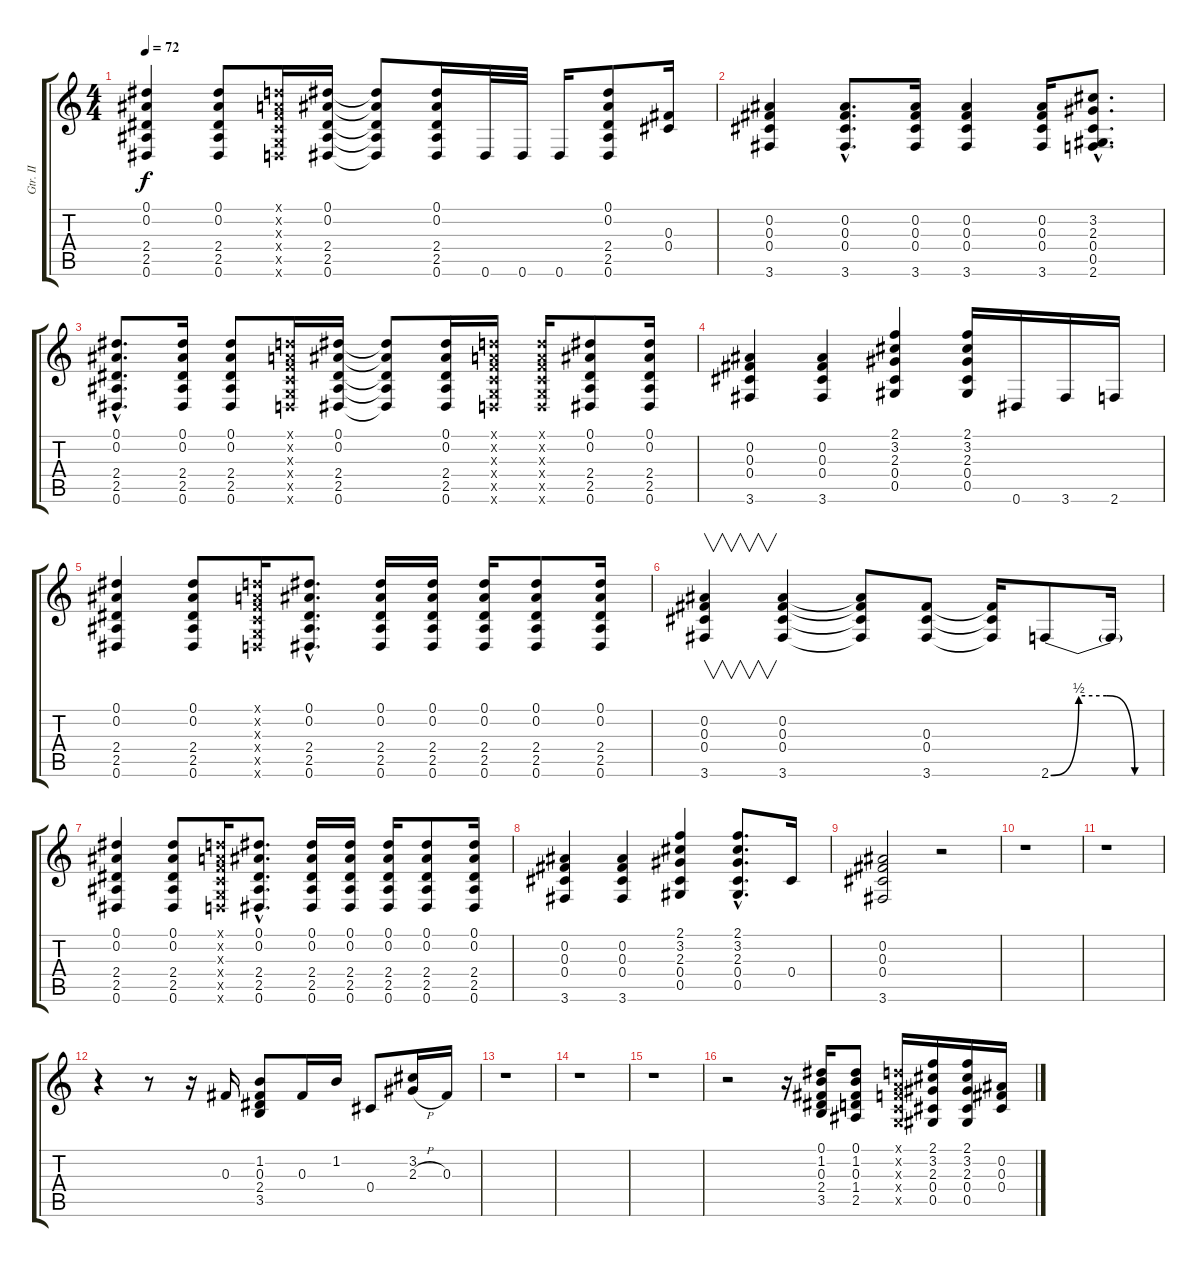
\track ("Gtr. II" "Gtr. II") {instrument electricguitarclean}
\staff {score tabs}
\tuning (Eb4 Bb3 Gb3 Db3 Ab2 Eb2) {hide}
\ts (4 4)
\tempo 72
\clef g2
\ks c
(0.1 0.2 2.4 2.5 0.6).4{dy f} (0.1 0.2 2.4 2.5 0.6).8 (-1.1{x} -1.2{x} -1.3{x} -1.4{x} -1.5{x} -1.6{x}).16 (0.1 0.2 2.4 2.5 0.6).16 (0.1{t} 0.2{t} 2.4{t} 2.5{t} 0.6{t}).8 (0.1 0.2 2.4 2.5 0.6).16 0.6.32 0.6.32 0.6.16 (0.1 0.2 2.4 2.5 0.6).8 (0.3 0.4).16 |
(0.2 0.3 0.4 3.6).4 (0.2{hac} 0.3{hac} 0.4{hac} 3.6{hac}).8{d} (0.2 0.3 0.4 3.6).16 (0.2 0.3 0.4 3.6).4 (0.2 0.3 0.4 3.6).16 (3.2{hac} 2.3{hac} 0.4{hac} 0.5{hac} 2.6{hac}).8{d} |
(0.1{hac} 0.2{hac} 2.4{hac} 2.5{hac} 0.6{hac}).8{d} (0.1 0.2 2.4 2.5 0.6).16 (0.1 0.2 2.4 2.5 0.6).8 (-1.1{x} -1.2{x} -1.3{x} -1.4{x} -1.5{x} -1.6{x}).16 (0.1 0.2 2.4 2.5 0.6).16 (0.1{t} 0.2{t} 2.4{t} 2.5{t} 0.6{t}).8 (0.1 0.2 2.4 2.5 0.6).16 (-1.1{x} -1.2{x} -1.3{x} -1.4{x} -1.5{x} -1.6{x}).16 (-1.1{x} -1.2{x} -1.3{x} -1.4{x} -1.5{x} -1.6{x}).16 (0.1 0.2 2.4 2.5 0.6).8 (0.1 0.2 2.4 2.5 0.6).16 |
(0.2 0.3 0.4 3.6).4 (0.2 0.3 0.4 3.6).4 (2.1 3.2 2.3 0.4 0.5).4 (2.1 3.2 2.3 0.4 0.5).16 0.6.16 3.6.16 2.6.16 |
(0.1 0.2 2.4 2.5 0.6).4 (0.1 0.2 2.4 2.5 0.6).8 (-1.1{x} -1.2{x} -1.3{x} -1.4{x} -1.5{x} -1.6{x}).16 (0.1{hac} 0.2{hac} 2.4{hac} 2.5{hac} 0.6{hac}).8{d} (0.1 0.2 2.4 2.5 0.6).16 (0.1 0.2 2.4 2.5 0.6).16 (0.1 0.2 2.4 2.5 0.6).16 (0.1 0.2 2.4 2.5 0.6).8 (0.1 0.2 2.4 2.5 0.6).16 |
(0.2 0.3 0.4 3.6).4{v} (0.2 0.3 0.4 3.6).4 (0.2{t} 0.3{t} 0.4{t} 3.6{t}).8 (0.3 0.4 3.6).8 (0.3{t} 0.4{t} 3.6{t}).16 2.6{be (custom 0 0 15 2 30 2 45 0 60 0)}.8 2.6{t}.16 |
(0.1 0.2 2.4 2.5 0.6).4 (0.1 0.2 2.4 2.5 0.6).8 (-1.1{x} -1.2{x} -1.3{x} -1.4{x} -1.5{x} -1.6{x}).16 (0.1{hac} 0.2{hac} 2.4{hac} 2.5{hac} 0.6{hac}).8{d} (0.1 0.2 2.4 2.5 0.6).16 (0.1 0.2 2.4 2.5 0.6).16 (0.1 0.2 2.4 2.5 0.6).16 (0.1 0.2 2.4 2.5 0.6).8 (0.1 0.2 2.4 2.5 0.6).16 |
(0.2 0.3 0.4 3.6).4 (0.2 0.3 0.4 3.6).4 (2.1 3.2 2.3 0.4 0.5).4 (2.1{hac} 3.2{hac} 2.3{hac} 0.4{hac} 0.5{hac}).8{d} 0.4.16 |
(0.2 0.3 0.4 3.6).2 r.2 |
r.1 |
r.1 |
r.4 r.8 r.16 0.3.16 (1.2 0.3 2.4 3.5).8 0.3.16 1.2.16 0.4.8 (3.2 2.3{h}).16 0.3.16 |
r.1 |
r.1 |
r.1 |
r.2 r.16 (0.1 1.2 0.3 2.4 3.5).16 (0.1 1.2 0.3 1.4 2.5).8 (-1.1{x} -1.2{x} -1.3{x} -1.4{x} -1.5{x}).16 (2.1 3.2 2.3 0.4 0.5).16 (2.1 3.2 2.3 0.4 0.5).16 (0.2 0.3 0.4).16
